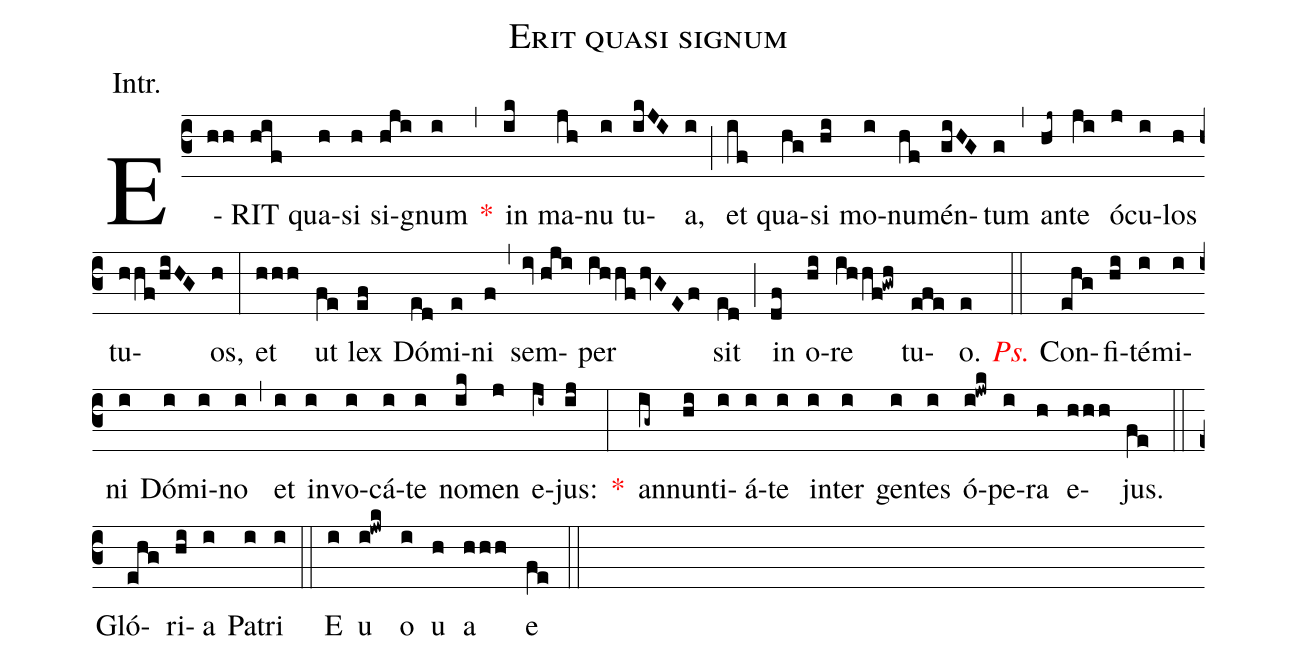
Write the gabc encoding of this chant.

name:Erit quasi signum;
annotation:Intr.;
mode:VII.;
office-part:Introit;
%%
(c3) E(hh)RIT(hif) qua(h)si(h) si(hji)gnum(i) <v>\red{*}</v>(,) in(ik) ma(jh)nu(i) tu(ikJI)a,(i) (;) et(if) qua(hg)si(hi) mo(i)nu(hf)mén(giHG)tum(g) (,) an(hj~)te(ji) ó(j)cu(i)los(h) tu(hhf/hiHG)os,(h) (:) et(hhh) ut(fe) lex(ef) Dó(ed)mi(e)ni(f) (,) sem(iv//hji)per(ihhfhvGEf) sit(ed) (;) in(df) o(hi)re(ihhf!gwh) tu(efe)o.(e) (::) <v>\redit{Ps.}</v> Con(ehg)fi(hi)té(i)mi(i)ni(i) Dó(i)mi(i)no(i) (,) et(i) in(i)vo(i)cá(i)te(i) no(ik)men(j) e(ji~)jus:(ij) <v>\red{*}</v>(:) an(ig~)nun(hi)ti(i)á(i)te(i) in(i)ter(i) gen(i)tes(i) ó(i!jwk)pe(i)ra(h) e(hhh)jus.(fe) (::) Gló(ehg)ri(hi)a(i) Pa(i)tri(i) (::) E(i) u(i!jwk) o(i) u(h) a(hhh) e(fe) (::)
